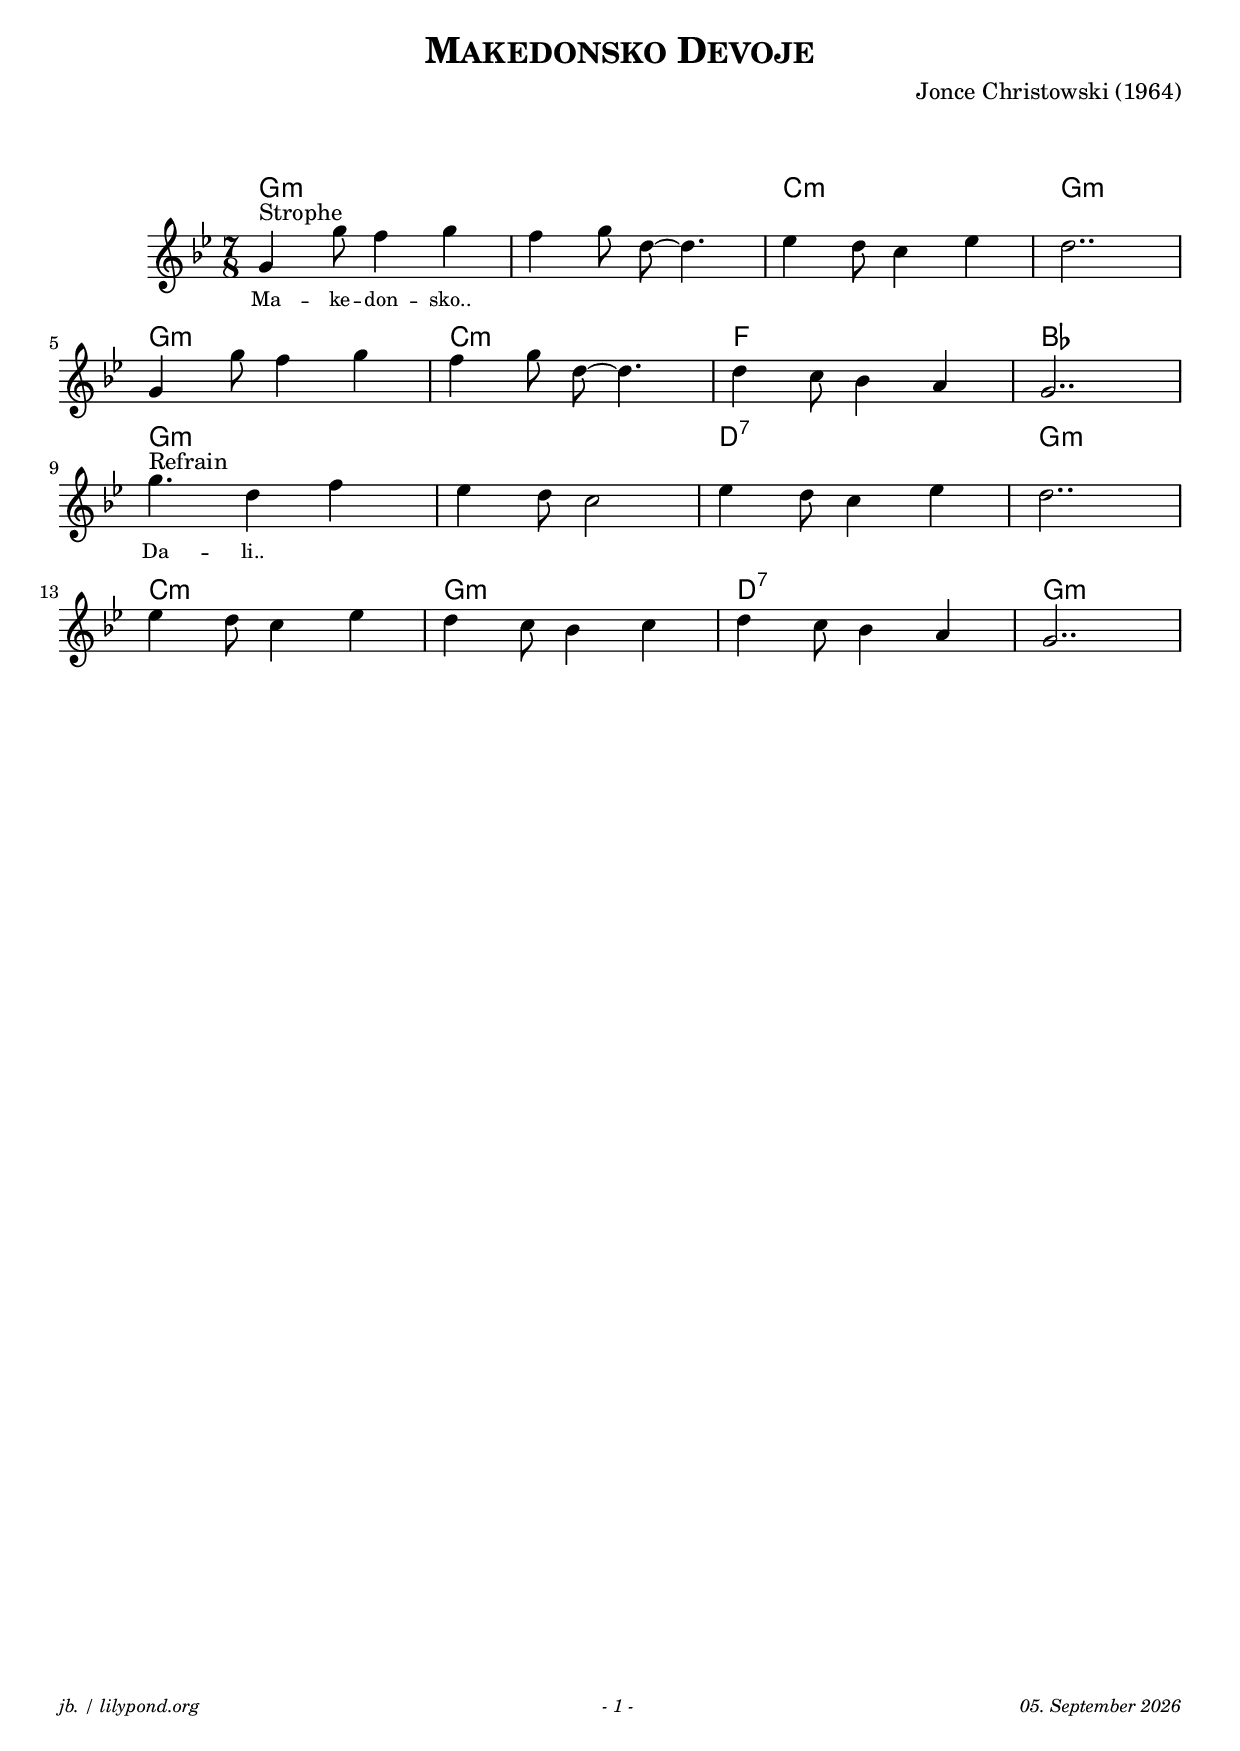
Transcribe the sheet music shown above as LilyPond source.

% tepmlate for a three parts Staff with lyrices and a repeat in it
\version "2.20.0"

piecename_footerline = "Makedonsko"

\include "../_common/footers.ily"
\footer_common_with_pagenum 

\header {
  title = \markup \caps  {"Makedonsko Devoje"}
  composer = "Jonce Christowski (1964)"
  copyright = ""
  arranger = " "
  }

\markup \vspace #1 % space between header and score

% -- music and text ------------------------------------------------
global = {
  \key g \minor
  \time 7/8
}

voice_chords = \chordmode {
  g2..:m s2.. c2..:m  g2..:m
  g2..:m c2..:m f2..  bes2..
  g2..:m s2.. d2..:7  g2..:m
  c2..:m g2..:m d2..:7  g2..:m
  
}
voice_vocal = \fixed c' { 
  g4^"Strophe" g'8 f'4 g' f' g'8 d'8~4. es'4 d'8 c'4 es'4 d'2.. \break
  g4 g'8 f'4 g' f' g'8 d'8~4. d'4 c'8 bes4 a4 g2.. \break
  g'4.^"Refrain" d'4 f'4 es'4 d'8 c'2 
  es'4 d'8 c'4 es'4 d'2.. \break
  es'4 d'8 c'4 es'4 d'4 c'8 bes4 c'4 
  d'4 c'8 bes4 a g2..
  
}

stanza_one = \lyricmode 
  {\set fontSize = #-2 
   Ma4 -- ke8 -- don4 -- sko.. ""2..*7 
   Da4. -- li.. } 


% -- container ---------------------------------------------
\score {
  <<
  \new ChordNames {
    \voice_chords
  }
  \new Staff 
    {
     \global
     \voice_vocal
    }
   
  \new Lyrics 
    \stanza_one
  >>
  \layout { }
  \midi { \tempo 4=140 }
}